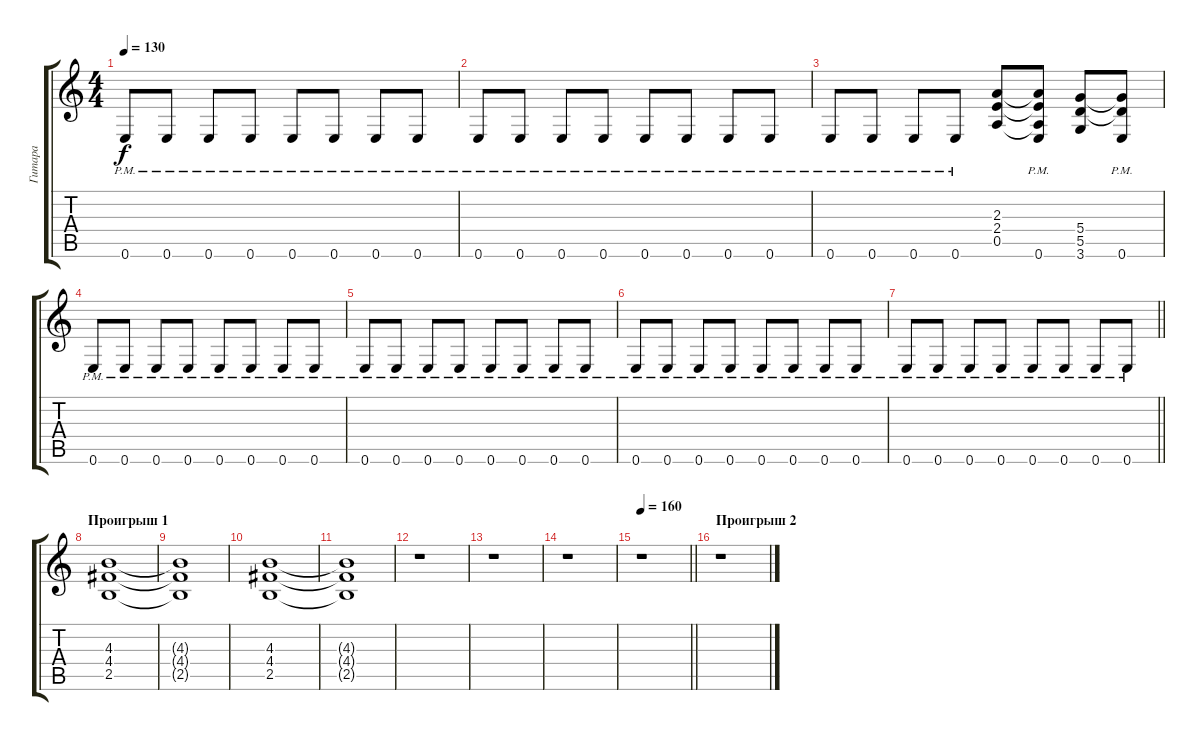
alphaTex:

\track ("Гитара" "Гитара") {instrument distortionguitar}
\staff {score tabs}
\tuning (E4 B3 G3 D3 A2 E2) {hide}
\ts (4 4)
\tempo 130
\clef g2
\ks c
0.6{pm}.8{dy f} 0.6{pm}.8 0.6{pm}.8 0.6{pm}.8 0.6{pm}.8 0.6{pm}.8 0.6{pm}.8 0.6{pm}.8 |
0.6{pm}.8 0.6{pm}.8 0.6{pm}.8 0.6{pm}.8 0.6{pm}.8 0.6{pm}.8 0.6{pm}.8 0.6{pm}.8 |
0.6{pm}.8 0.6{pm}.8 0.6{pm}.8 0.6{pm}.8 (2.3 2.4 0.5).8 (2.3{t} 2.4{t} 0.5{t} 0.6{pm}).8 (5.4 5.5 3.6).8 (5.4{t} 5.5{t} 0.6{pm}).8 |
0.6{pm}.8 0.6{pm}.8 0.6{pm}.8 0.6{pm}.8 0.6{pm}.8 0.6{pm}.8 0.6{pm}.8 0.6{pm}.8 |
0.6{pm}.8 0.6{pm}.8 0.6{pm}.8 0.6{pm}.8 0.6{pm}.8 0.6{pm}.8 0.6{pm}.8 0.6{pm}.8 |
0.6{pm}.8 0.6{pm}.8 0.6{pm}.8 0.6{pm}.8 0.6{pm}.8 0.6{pm}.8 0.6{pm}.8 0.6{pm}.8 |
\barLineRight lightlight
0.6{pm}.8 0.6{pm}.8 0.6{pm}.8 0.6{pm}.8 0.6{pm}.8 0.6{pm}.8 0.6{pm}.8 0.6{pm}.8 |
\section ("" "Проигрыш 1")
(4.3 4.4 2.5).1 |
(4.3{t} 4.4{t} 2.5{t}).1 |
(4.3 4.4 2.5).1 |
(4.3{t} 4.4{t} 2.5{t}).1 |
r.1 |
r.1 |
r.1 |
\tempo 160
\barLineRight lightlight
r.1 |
\section ("" "Проигрыш 2")
r.1
